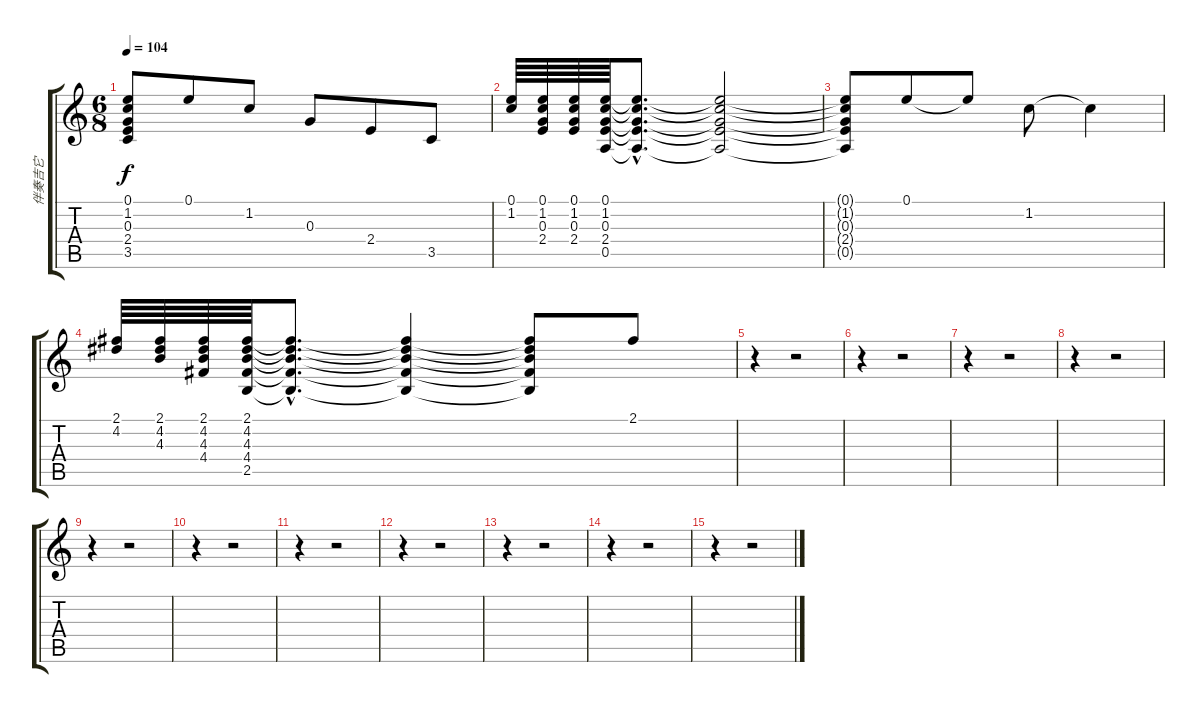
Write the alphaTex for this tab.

\track ("伴奏吉它" "伴奏吉它") {instrument acousticguitarsteel}
\staff {score tabs}
\tuning (E4 B3 G3 D3 A2 E2) {hide}
\ts (6 8)
\tempo 104
\clef g2
\ks c
(0.1{t} 1.2{t} 0.3{t} 2.4{t} 3.5{t}).8{dy f} 0.1.8 1.2.8 0.3.8 2.4.8 3.5.8 |
(0.1 1.2).64 (0.1 1.2 0.3 2.4).64 (0.1 1.2 0.3 2.4).64 (0.1 1.2 0.3 2.4 0.5).64 (0.1{hac t} 1.2{hac t} 0.3{hac t} 2.4{hac t} 0.5{hac t}).8{d} (0.1{t} 1.2{t} 0.3{t} 2.4{t} 0.5{t}).2 |
(0.1{t} 1.2{t} 0.3{t} 2.4{t} 0.5{t}).8 0.1.8 0.1{t}.8 1.2.8 1.2{t}.4 |
(2.1 4.2).64 (2.1 4.2 4.3).64 (2.1 4.2 4.3 4.4).64 (2.1 4.2 4.3 4.4 2.5).64 (2.1{hac t} 4.2{hac t} 4.3{hac t} 4.4{hac t} 2.5{hac t}).8{d} (2.1{t} 4.2{t} 4.3{t} 4.4{t} 2.5{t}).4 (2.1{t} 4.2{t} 4.3{t} 4.4{t} 2.5{t}).8 2.1.8 |
r.4 r.2 |
r.4 r.2 |
r.4 r.2 |
r.4 r.2 |
r.4 r.2 |
r.4 r.2 |
r.4 r.2 |
r.4 r.2 |
r.4 r.2 |
r.4 r.2 |
r.4 r.2
